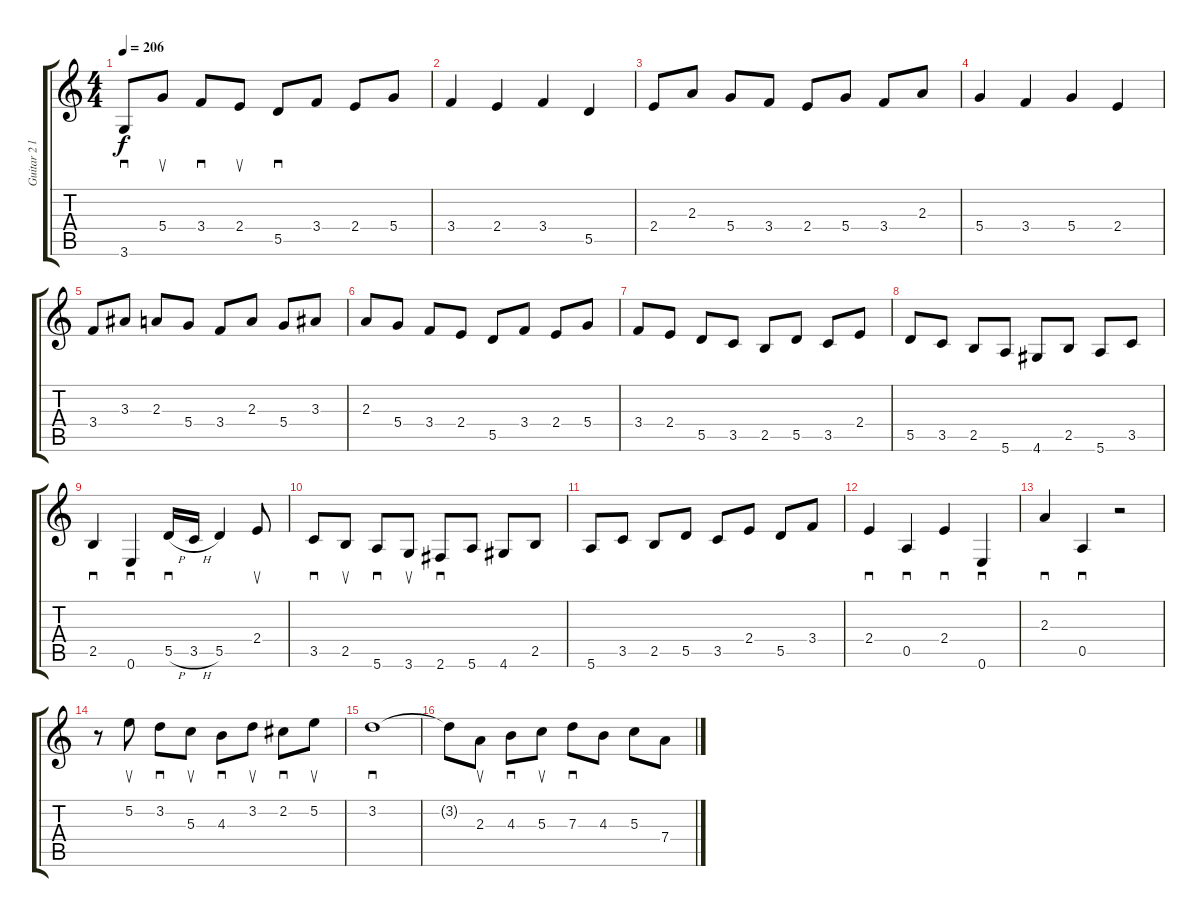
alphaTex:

\track ("Guitar 2 left" "Guitar 2 l") {instrument acousticguitarsteel}
\staff {score tabs}
\tuning (E4 B3 G3 D3 A2 E2) {hide}
\ts (4 4)
\tempo 206
\clef g2
\ks c
3.6.8{sd dy f} 5.4.8{su} 3.4.8{sd} 2.4.8{su} 5.5.8{sd} 3.4.8 2.4.8 5.4.8 |
3.4.4 2.4.4 3.4.4 5.5.4 |
2.4.8 2.3.8 5.4.8 3.4.8 2.4.8 5.4.8 3.4.8 2.3.8 |
5.4.4 3.4.4 5.4.4 2.4.4 |
3.4.8 3.3.8 2.3.8 5.4.8 3.4.8 2.3.8 5.4.8 3.3.8 |
2.3.8 5.4.8 3.4.8 2.4.8 5.5.8 3.4.8 2.4.8 5.4.8 |
3.4.8 2.4.8 5.5.8 3.5.8 2.5.8 5.5.8 3.5.8 2.4.8 |
5.5.8 3.5.8 2.5.8 5.6.8 4.6.8 2.5.8 5.6.8 3.5.8 |
2.5.4{sd} 0.6.4{sd} 5.5{h}.16{sd} 3.5{h}.16 5.5.4 2.4.8{su} |
3.5.8{sd} 2.5.8{su} 5.6.8{sd} 3.6.8{su} 2.6.8{sd} 5.6.8 4.6.8 2.5.8 |
5.6.8 3.5.8 2.5.8 5.5.8 3.5.8 2.4.8 5.5.8 3.4.8 |
2.4.4{sd} 0.5.4{sd} 2.4.4{sd} 0.6.4{sd} |
2.3.4{sd} 0.5.4{sd} r.2 |
r.8 5.2.8{su} 3.2.8{sd} 5.3.8{su} 4.3.8{sd} 3.2.8{su} 2.2.8{sd} 5.2.8{su} |
3.2.1{sd} |
3.2{t}.8 2.3.8{su} 4.3.8{sd} 5.3.8{su} 7.3.8{sd} 4.3.8 5.3.8 7.4.8
